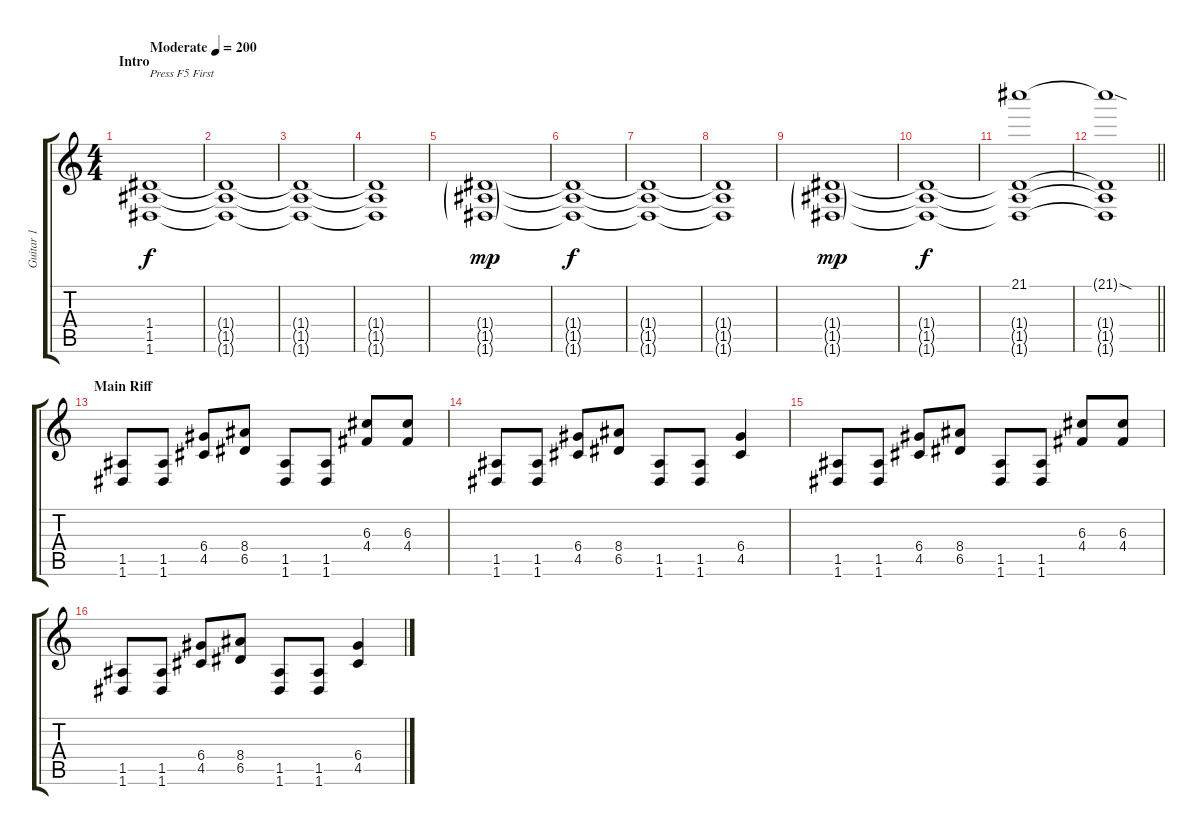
\track ("Guitar 1" "Guitar 1") {instrument distortionguitar}
\staff {score tabs}
\tuning (E4 B3 G3 D3 A2 D2) {hide}
\ts (4 4)
\section ("" "Intro")
\tempo (200 "Moderate")
\clef g2
\ks c
(1.4 1.5 1.6).1{txt "Press F5 First" dy f volume 13 instrument distortionguitar} |
(1.4{t} 1.5{t} 1.6{t}).1 |
(1.4{t} 1.5{t} 1.6{t}).1 |
(1.4{t} 1.5{t} 1.6{t}).1 |
(1.4{g} 1.5{g} 1.6{g}).1{dy mp} |
(1.4{t} 1.5{t} 1.6{t}).1{dy f} |
(1.4{t} 1.5{t} 1.6{t}).1 |
(1.4{t} 1.5{t} 1.6{t}).1 |
(1.4{g} 1.5{g} 1.6{g}).1{dy mp} |
(1.4{t} 1.5{t} 1.6{t}).1{dy f} |
(21.1 1.4{t} 1.5{t} 1.6{t}).1 |
\barLineRight lightlight
(21.1{sod t} 1.4{t} 1.5{t} 1.6{t}).1 |
\section ("" "Main Riff")
(1.5 1.6).8 (1.5 1.6).8 (6.4 4.5).8 (8.4 6.5).8 (1.5 1.6).8 (1.5 1.6).8 (6.3 4.4).8 (6.3 4.4).8 |
(1.5 1.6).8 (1.5 1.6).8 (6.4 4.5).8 (8.4 6.5).8 (1.5 1.6).8 (1.5 1.6).8 (6.4 4.5).4 |
(1.5 1.6).8 (1.5 1.6).8 (6.4 4.5).8 (8.4 6.5).8 (1.5 1.6).8 (1.5 1.6).8 (6.3 4.4).8 (6.3 4.4).8 |
(1.5 1.6).8 (1.5 1.6).8 (6.4 4.5).8 (8.4 6.5).8 (1.5 1.6).8 (1.5 1.6).8 (6.4 4.5).4
